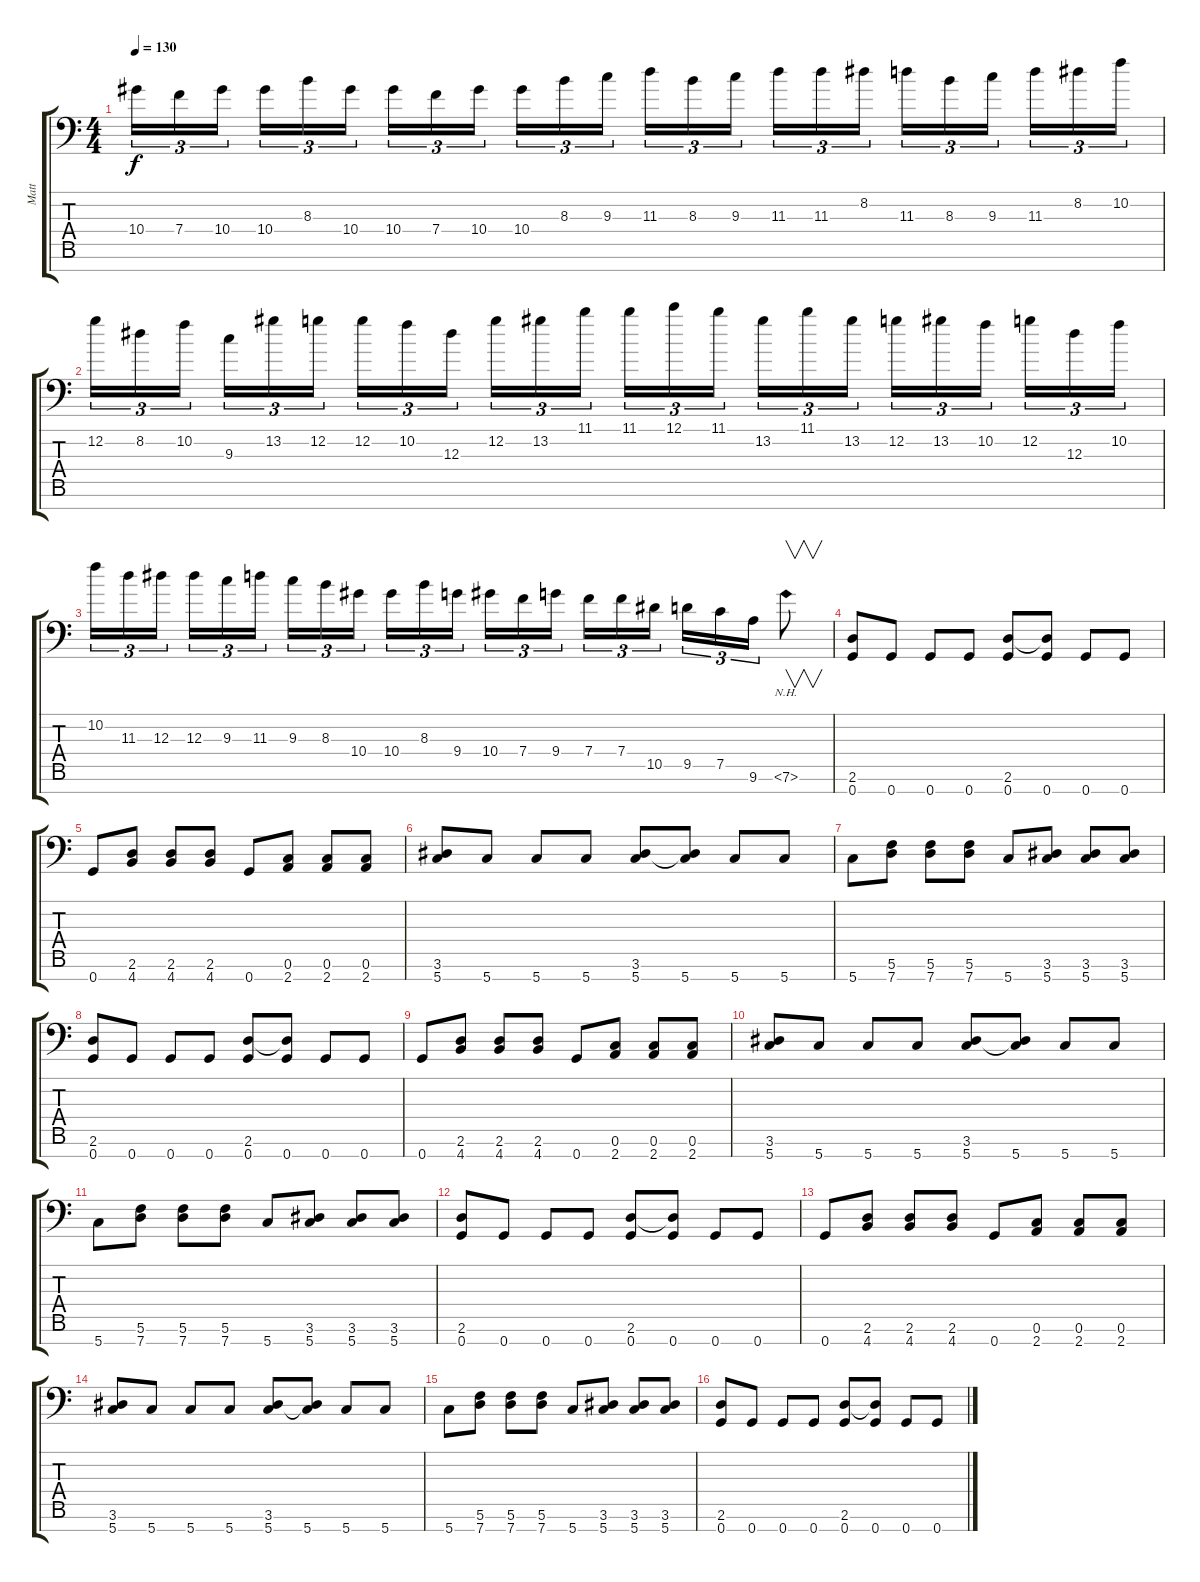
\track ("Matt" "Matt") {instrument distortionguitar}
\staff {score tabs}
\tuning (C4 G3 Eb3 Bb2 F2 C2 G1) {hide}
\ts (4 4)
\tempo 130
\clef f4
\ks c
10.4.16{tu (3 2) dy f} 7.4.16{tu (3 2)} 10.4.16{tu (3 2) beam splitsecondary} 10.4.16{tu (3 2)} 8.3.16{tu (3 2)} 10.4.16{tu (3 2)} 10.4.16{tu (3 2)} 7.4.16{tu (3 2)} 10.4.16{tu (3 2) beam splitsecondary} 10.4.16{tu (3 2)} 8.3.16{tu (3 2)} 9.3.16{tu (3 2)} 11.3.16{tu (3 2)} 8.3.16{tu (3 2)} 9.3.16{tu (3 2) beam splitsecondary} 11.3.16{tu (3 2)} 11.3.16{tu (3 2)} 8.2.16{tu (3 2)} 11.3.16{tu (3 2)} 8.3.16{tu (3 2)} 9.3.16{tu (3 2) beam splitsecondary} 11.3.16{tu (3 2)} 8.2.16{tu (3 2)} 10.2.16{tu (3 2)} |
12.2.16{tu (3 2)} 8.2.16{tu (3 2)} 10.2.16{tu (3 2) beam splitsecondary} 9.3.16{tu (3 2)} 13.2.16{tu (3 2)} 12.2.16{tu (3 2)} 12.2.16{tu (3 2)} 10.2.16{tu (3 2)} 12.3.16{tu (3 2) beam splitsecondary} 12.2.16{tu (3 2)} 13.2.16{tu (3 2)} 11.1.16{tu (3 2)} 11.1.16{tu (3 2)} 12.1.16{tu (3 2)} 11.1.16{tu (3 2) beam splitsecondary} 13.2.16{tu (3 2)} 11.1.16{tu (3 2)} 13.2.16{tu (3 2)} 12.2.16{tu (3 2)} 13.2.16{tu (3 2)} 10.2.16{tu (3 2) beam splitsecondary} 12.2.16{tu (3 2)} 12.3.16{tu (3 2)} 10.2.16{tu (3 2)} |
10.2.16{tu (3 2)} 11.3.16{tu (3 2)} 12.3.16{tu (3 2) beam splitsecondary} 12.3.16{tu (3 2)} 9.3.16{tu (3 2)} 11.3.16{tu (3 2)} 9.3.16{tu (3 2)} 8.3.16{tu (3 2)} 10.4.16{tu (3 2) beam splitsecondary} 10.4.16{tu (3 2)} 8.3.16{tu (3 2)} 9.4.16{tu (3 2)} 10.4.16{tu (3 2)} 7.4.16{tu (3 2)} 9.4.16{tu (3 2) beam splitsecondary} 7.4.16{tu (3 2)} 7.4.16{tu (3 2)} 10.5.16{tu (3 2)} 9.5.16{tu (3 2)} 7.5.16{tu (3 2)} 9.6.16{tu (3 2)} 7.6{nh}.8{v} |
(2.6 0.7).8 0.7.8 0.7.8 0.7.8 (2.6 0.7).8 (2.6{t} 0.7).8 0.7.8 0.7.8 |
0.7.8 (2.6 4.7).8 (2.6 4.7).8 (2.6 4.7).8 0.7.8 (0.6 2.7).8 (0.6 2.7).8 (0.6 2.7).8 |
(3.6 5.7).8 5.7.8 5.7.8 5.7.8 (3.6 5.7).8 (3.6{t} 5.7).8 5.7.8 5.7.8 |
5.7.8 (5.6 7.7).8 (5.6 7.7).8 (5.6 7.7).8 5.7.8 (3.6 5.7).8 (3.6 5.7).8 (3.6 5.7).8 |
(2.6 0.7).8 0.7.8 0.7.8 0.7.8 (2.6 0.7).8 (2.6{t} 0.7).8 0.7.8 0.7.8 |
0.7.8 (2.6 4.7).8 (2.6 4.7).8 (2.6 4.7).8 0.7.8 (0.6 2.7).8 (0.6 2.7).8 (0.6 2.7).8 |
(3.6 5.7).8 5.7.8 5.7.8 5.7.8 (3.6 5.7).8 (3.6{t} 5.7).8 5.7.8 5.7.8 |
5.7.8 (5.6 7.7).8 (5.6 7.7).8 (5.6 7.7).8 5.7.8 (3.6 5.7).8 (3.6 5.7).8 (3.6 5.7).8 |
(2.6 0.7).8 0.7.8 0.7.8 0.7.8 (2.6 0.7).8 (2.6{t} 0.7).8 0.7.8 0.7.8 |
0.7.8 (2.6 4.7).8 (2.6 4.7).8 (2.6 4.7).8 0.7.8 (0.6 2.7).8 (0.6 2.7).8 (0.6 2.7).8 |
(3.6 5.7).8 5.7.8 5.7.8 5.7.8 (3.6 5.7).8 (3.6{t} 5.7).8 5.7.8 5.7.8 |
5.7.8 (5.6 7.7).8 (5.6 7.7).8 (5.6 7.7).8 5.7.8 (3.6 5.7).8 (3.6 5.7).8 (3.6 5.7).8 |
(2.6 0.7).8 0.7.8 0.7.8 0.7.8 (2.6 0.7).8 (2.6{t} 0.7).8 0.7.8 0.7.8
